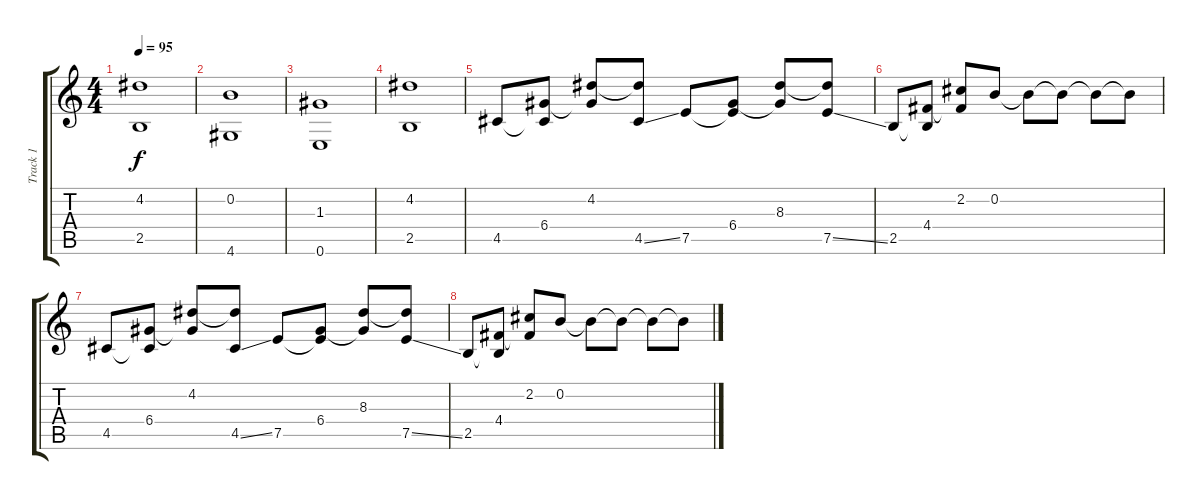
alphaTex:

\track ("Track 1" "Track 1") {instrument electricguitarjazz}
\staff {score tabs}
\tuning (E4 B3 G3 D3 A2 E2) {hide}
\ts (4 4)
\tempo 95
\clef g2
\ks c
(4.2 2.5).1{dy f} |
(0.2 4.6).1 |
(1.3 0.6).1 |
(4.2 2.5).1 |
4.5.8{instrument acousticguitarnylon} (6.4 4.5{t}).8 (4.2 6.4{t}).8 (4.2{t} 4.5{ss}).8 7.5.8 (6.4 7.5{t}).8 (8.3 6.4{t}).8 (8.3{t} 7.5{ss}).8 |
2.5.8 (4.4 2.5{t}).8 (2.2 4.4{t}).8 0.2.8 0.2{t}.8 0.2{t}.8 0.2{t}.8 0.2{t}.8 |
4.5.8 (6.4 4.5{t}).8 (4.2 6.4{t}).8 (4.2{t} 4.5{ss}).8 7.5.8 (6.4 7.5{t}).8 (8.3 6.4{t}).8 (8.3{t} 7.5{ss}).8 |
2.5.8 (4.4 2.5{t}).8 (2.2 4.4{t}).8 0.2.8 0.2{t}.8 0.2{t}.8 0.2{t}.8 0.2{t}.8
